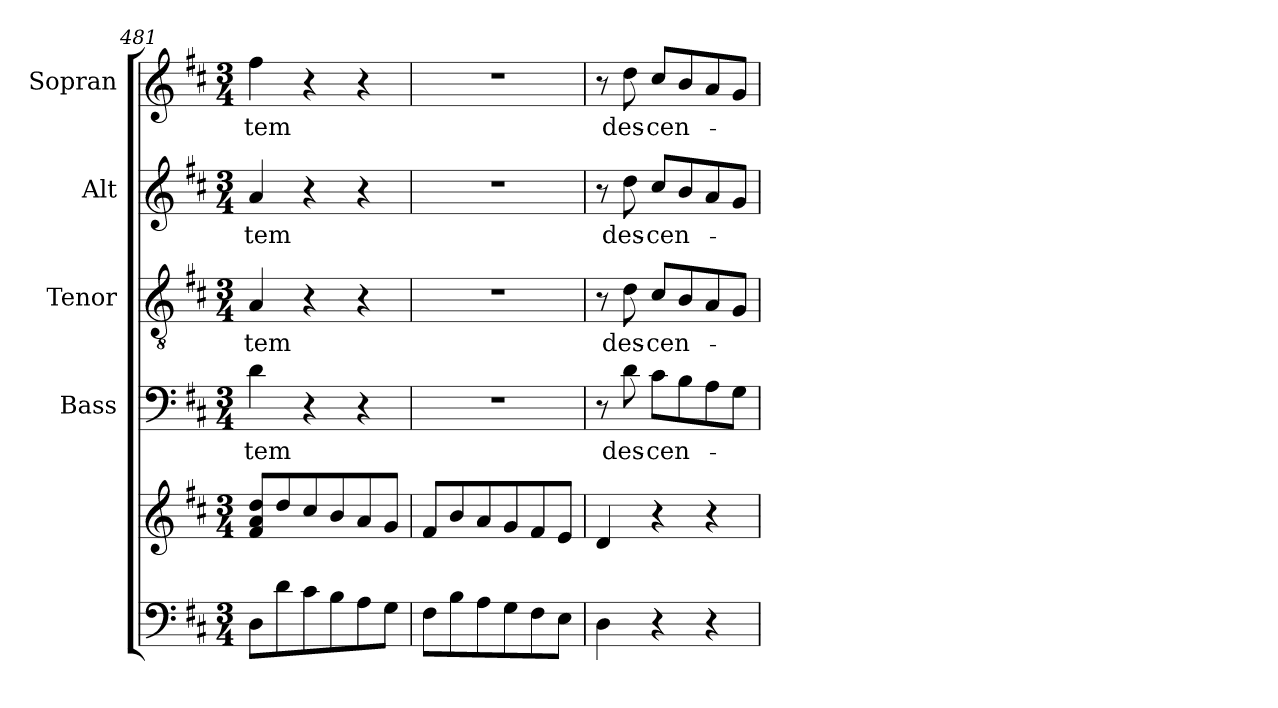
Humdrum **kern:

**kern	**kern	**kern	**text	**kern	**text	**kern	**text	**kern	**text
*part5	*part5	*part4	*part4	*part3	*part3	*part2	*part2	*part1	*part1
*staff6	*staff5	*staff4	*staff4	*staff3	*staff3	*staff2	*staff2	*staff1	*staff1
*	*	*I"Bass	*	*I"Tenor	*	*I"Alt	*	*I"Sopran	*
*	*	*I'B.	*	*I'T.	*	*I'A.	*	*I'S.	*
*clefF4	*clefG2	*clefF4	*	*clefGv2	*	*clefG2	*	*clefG2	*
*k[f#c#]	*k[f#c#]	*k[f#c#]	*	*k[f#c#]	*	*k[f#c#]	*	*k[f#c#]	*
*D:	*D:	*D:	*	*D:	*	*D:	*	*D:	*
*M3/4	*M3/4	*M3/4	*	*M3/4	*	*M3/4	*	*M3/4	*
=481	=481	=481	=481	=481	=481	=481	=481	=481	=481
!	!	!	!LO:LY:b	!	!LO:LY:b	!	!LO:LY:b	!	!LO:LY:b
8D\L	8f#/ 8a/ 8dd/L	4d\	-tem	4A/	-tem	4a/	-tem	4ff#\	-tem
8d\	8dd/	.	.	.	.	.	.	.	.
8c#\	8cc#/	4r	.	4r	.	4r	.	4r	.
8B\	8b/	.	.	.	.	.	.	.	.
8A\	8a/	4r	.	4r	.	4r	.	4r	.
8G\J	8g/J	.	.	.	.	.	.	.	.
!!LO:LB:g=z
=482	=482	=482	=482	=482	=482	=482	=482	=482	=482
8F#\L	8f#/L	2.r	.	2.r	.	2.r	.	2.r	.
8B\	8b/	.	.	.	.	.	.	.	.
8A\	8a/	.	.	.	.	.	.	.	.
8G\	8g/	.	.	.	.	.	.	.	.
8F#\	8f#/	.	.	.	.	.	.	.	.
8E\J	8e/J	.	.	.	.	.	.	.	.
=483	=483	=483	=483	=483	=483	=483	=483	=483	=483
4D\	4d/	8r	.	8r	.	8r	.	8r	.
!	!	!	!LO:LY:b	!	!LO:LY:b	!	!LO:LY:b	!	!LO:LY:b
.	.	8d\	des-	8d\	des-	8dd\	des-	8dd\	des-
!	!	!	!LO:LY:b	!	!LO:LY:b	!	!LO:LY:b	!	!LO:LY:b
4r	4r	8c#\L	-cen-	8c#/L	-cen-	8cc#/L	-cen-	8cc#/L	-cen-
.	.	8B\	.	8B/	.	8b/	.	8b/	.
4r	4r	8A\	.	8A/	.	8a/	.	8a/	.
.	.	8G\J	.	8G/J	.	8g/J	.	8g/J	.
=	=	=	=	=	=	=	=	=	=
*-	*-	*-	*-	*-	*-	*-	*-	*-	*-
